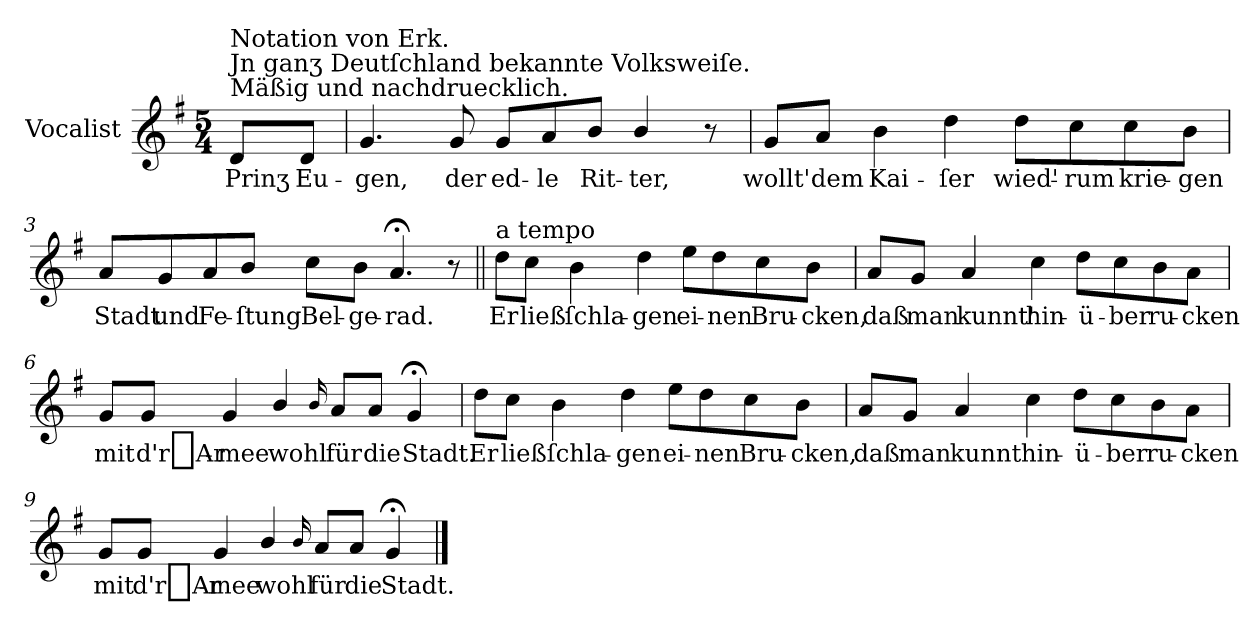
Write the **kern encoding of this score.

**kern	**text
*part1	*part1
*staff1	*staff1
*I"Vocalist	*
*k[f#]	*
*G:	*
*M5/4	*
=	=
!LO:TX:a:t=Mäßig und nachdruecklich.	!
!LO:TX:a:t=Jn ganʒ Deutſchland bekannte Volksweiſe.	!
!LO:TX:a:t=Notation von Erk.	!
8dL	Prinʒ
8dJ	Eu-
=1	=1
4.g	-gen,
8g	der
8gL	ed-
8a	-le
8b/J	Rit-
4b/	-ter,
8r	.
=2	=2
8gL	wollt'
8aJ	dem
4b	Kai-
4dd	-ſer
8ddL	wied'-
8cc	-rum
8cc	krie-
8bJ	-gen
=3	=3
8aL	Stadt
8g	und
8a	Fe-
8bJ	-ſtung
8ccL	Bel-
8bJ	-ge-
4.a;<	-rad.
8r	.
=4||	=4||
!LO:TX:a:t=a tempo	!
8ddL	Er
8ccJ	ließ
4b	ſchla-
4dd	-gen
8eeL	ei-
8dd	-nen
8cc	Bru-
8bJ	-cken,
=5	=5
8aL	daß
8gJ	man
4a	kunnt'
4cc	hin-
8ddL	-ü-
8cc	-ber
8b	ru-
8aJ	-cken
=6	=6
8gL	mit
8gJ	d'r_Ar-
4g	-mee
4b/	wohl
16qqb	.
8aL	für
8aJ	die
4g;<	Stadt.
=7	=7
8ddL	Er
8ccJ	ließ
4b	ſchla-
4dd	-gen
8eeL	ei-
8dd	-nen
8cc	Bru-
8bJ	-cken,
=8	=8
8aL	daß
8gJ	man
4a	kunnt'
4cc	hin-
8ddL	-ü-
8cc	-ber
8b	ru-
8aJ	-cken
=9	=9
8gL	mit
8gJ	d'r_Ar-
4g	-mee
4b/	wohl
16qqb	.
8aL	für
8aJ	die
4g;<	Stadt.
==	==
*-	*-
